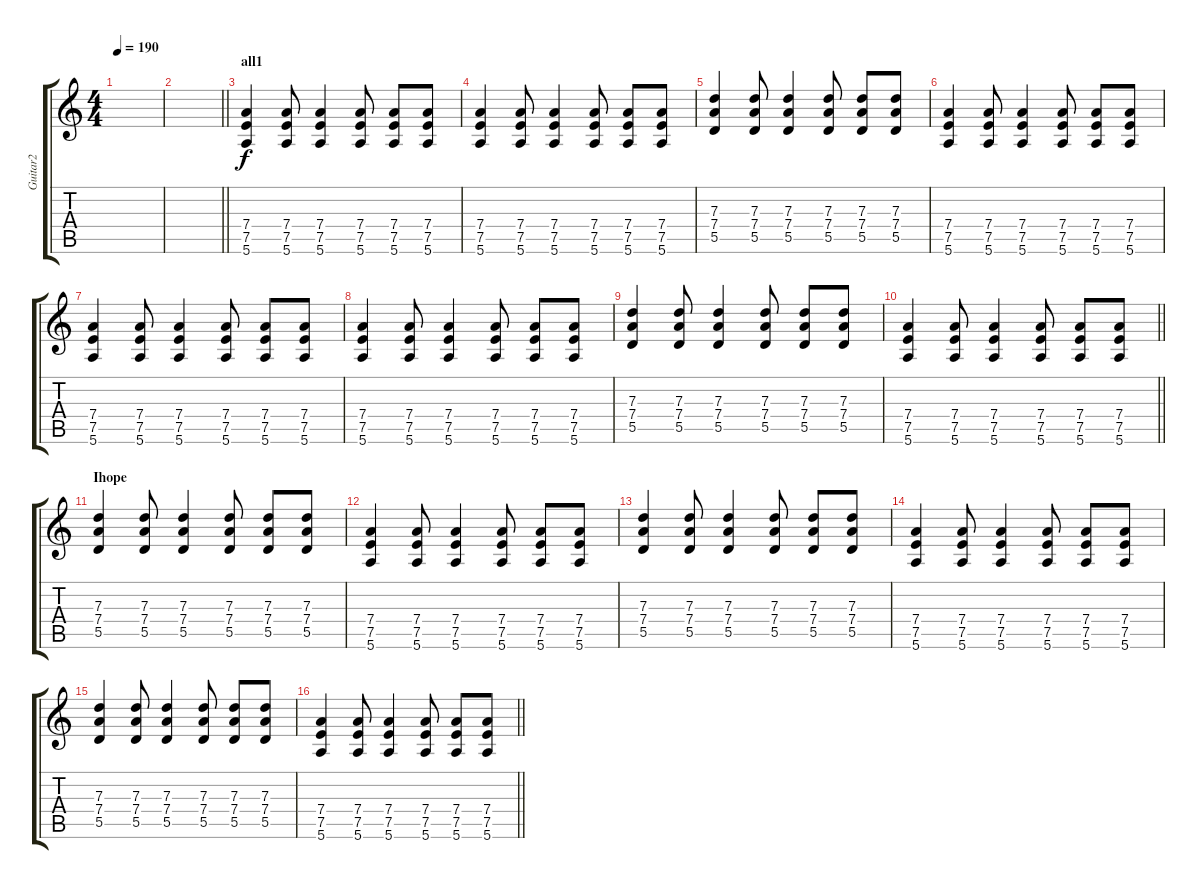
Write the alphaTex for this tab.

\track ("Guitar2" "Guitar2") {instrument overdrivenguitar}
\staff {score tabs}
\tuning (E4 B3 G3 D3 A2 E2) {hide}
\ts (4 4)
\tempo 190
\clef g2
\ks c
|
\barLineRight lightlight
|
\section ("" "all1")
(7.4 7.5 5.6).4 (7.4 7.5 5.6).8 (7.4 7.5 5.6).4 (7.4 7.5 5.6).8 (7.4 7.5 5.6).8 (7.4 7.5 5.6).8 |
(7.4 7.5 5.6).4 (7.4 7.5 5.6).8 (7.4 7.5 5.6).4 (7.4 7.5 5.6).8 (7.4 7.5 5.6).8 (7.4 7.5 5.6).8 |
(7.3 7.4 5.5).4 (7.3 7.4 5.5).8 (7.3 7.4 5.5).4 (7.3 7.4 5.5).8 (7.3 7.4 5.5).8 (7.3 7.4 5.5).8 |
(7.4 7.5 5.6).4 (7.4 7.5 5.6).8 (7.4 7.5 5.6).4 (7.4 7.5 5.6).8 (7.4 7.5 5.6).8 (7.4 7.5 5.6).8 |
(7.4 7.5 5.6).4 (7.4 7.5 5.6).8 (7.4 7.5 5.6).4 (7.4 7.5 5.6).8 (7.4 7.5 5.6).8 (7.4 7.5 5.6).8 |
(7.4 7.5 5.6).4 (7.4 7.5 5.6).8 (7.4 7.5 5.6).4 (7.4 7.5 5.6).8 (7.4 7.5 5.6).8 (7.4 7.5 5.6).8 |
(7.3 7.4 5.5).4 (7.3 7.4 5.5).8 (7.3 7.4 5.5).4 (7.3 7.4 5.5).8 (7.3 7.4 5.5).8 (7.3 7.4 5.5).8 |
\barLineRight lightlight
(7.4 7.5 5.6).4 (7.4 7.5 5.6).8 (7.4 7.5 5.6).4 (7.4 7.5 5.6).8 (7.4 7.5 5.6).8 (7.4 7.5 5.6).8 |
\section ("" "Ihope")
(7.3 7.4 5.5).4 (7.3 7.4 5.5).8 (7.3 7.4 5.5).4 (7.3 7.4 5.5).8 (7.3 7.4 5.5).8 (7.3 7.4 5.5).8 |
(7.4 7.5 5.6).4 (7.4 7.5 5.6).8 (7.4 7.5 5.6).4 (7.4 7.5 5.6).8 (7.4 7.5 5.6).8 (7.4 7.5 5.6).8 |
(7.3 7.4 5.5).4 (7.3 7.4 5.5).8 (7.3 7.4 5.5).4 (7.3 7.4 5.5).8 (7.3 7.4 5.5).8 (7.3 7.4 5.5).8 |
(7.4 7.5 5.6).4 (7.4 7.5 5.6).8 (7.4 7.5 5.6).4 (7.4 7.5 5.6).8 (7.4 7.5 5.6).8 (7.4 7.5 5.6).8 |
(7.3 7.4 5.5).4 (7.3 7.4 5.5).8 (7.3 7.4 5.5).4 (7.3 7.4 5.5).8 (7.3 7.4 5.5).8 (7.3 7.4 5.5).8 |
\barLineRight lightlight
(7.4 7.5 5.6).4 (7.4 7.5 5.6).8 (7.4 7.5 5.6).4 (7.4 7.5 5.6).8 (7.4 7.5 5.6).8 (7.4 7.5 5.6).8
